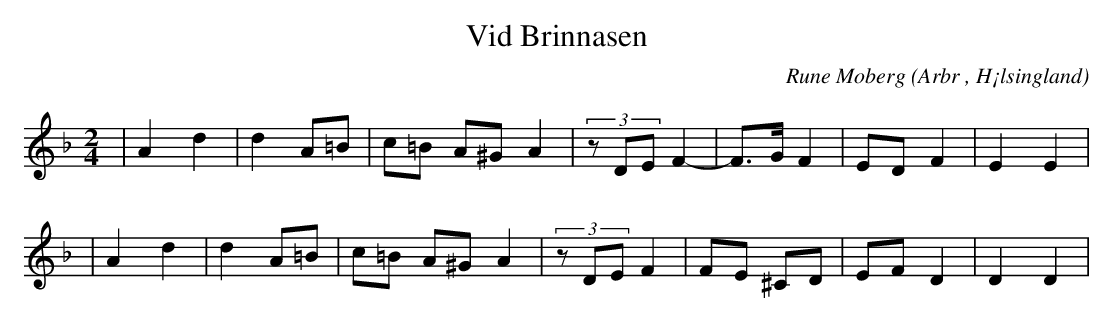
X:1
T:Vid Brinnasen
C: Rune Moberg
O:Arbr , H¡lsingland
M:2/4
L:1/8
K:Dm
| A2 d2|d2 A=B|c=B A^G A2|(3zDE F2|-F>G F2|ED F2|E2 E2|
| A2 d2|d2 A=B|c=B A^G A2|(3zDE F2|FE ^CD|EF D2|D2 D2|
